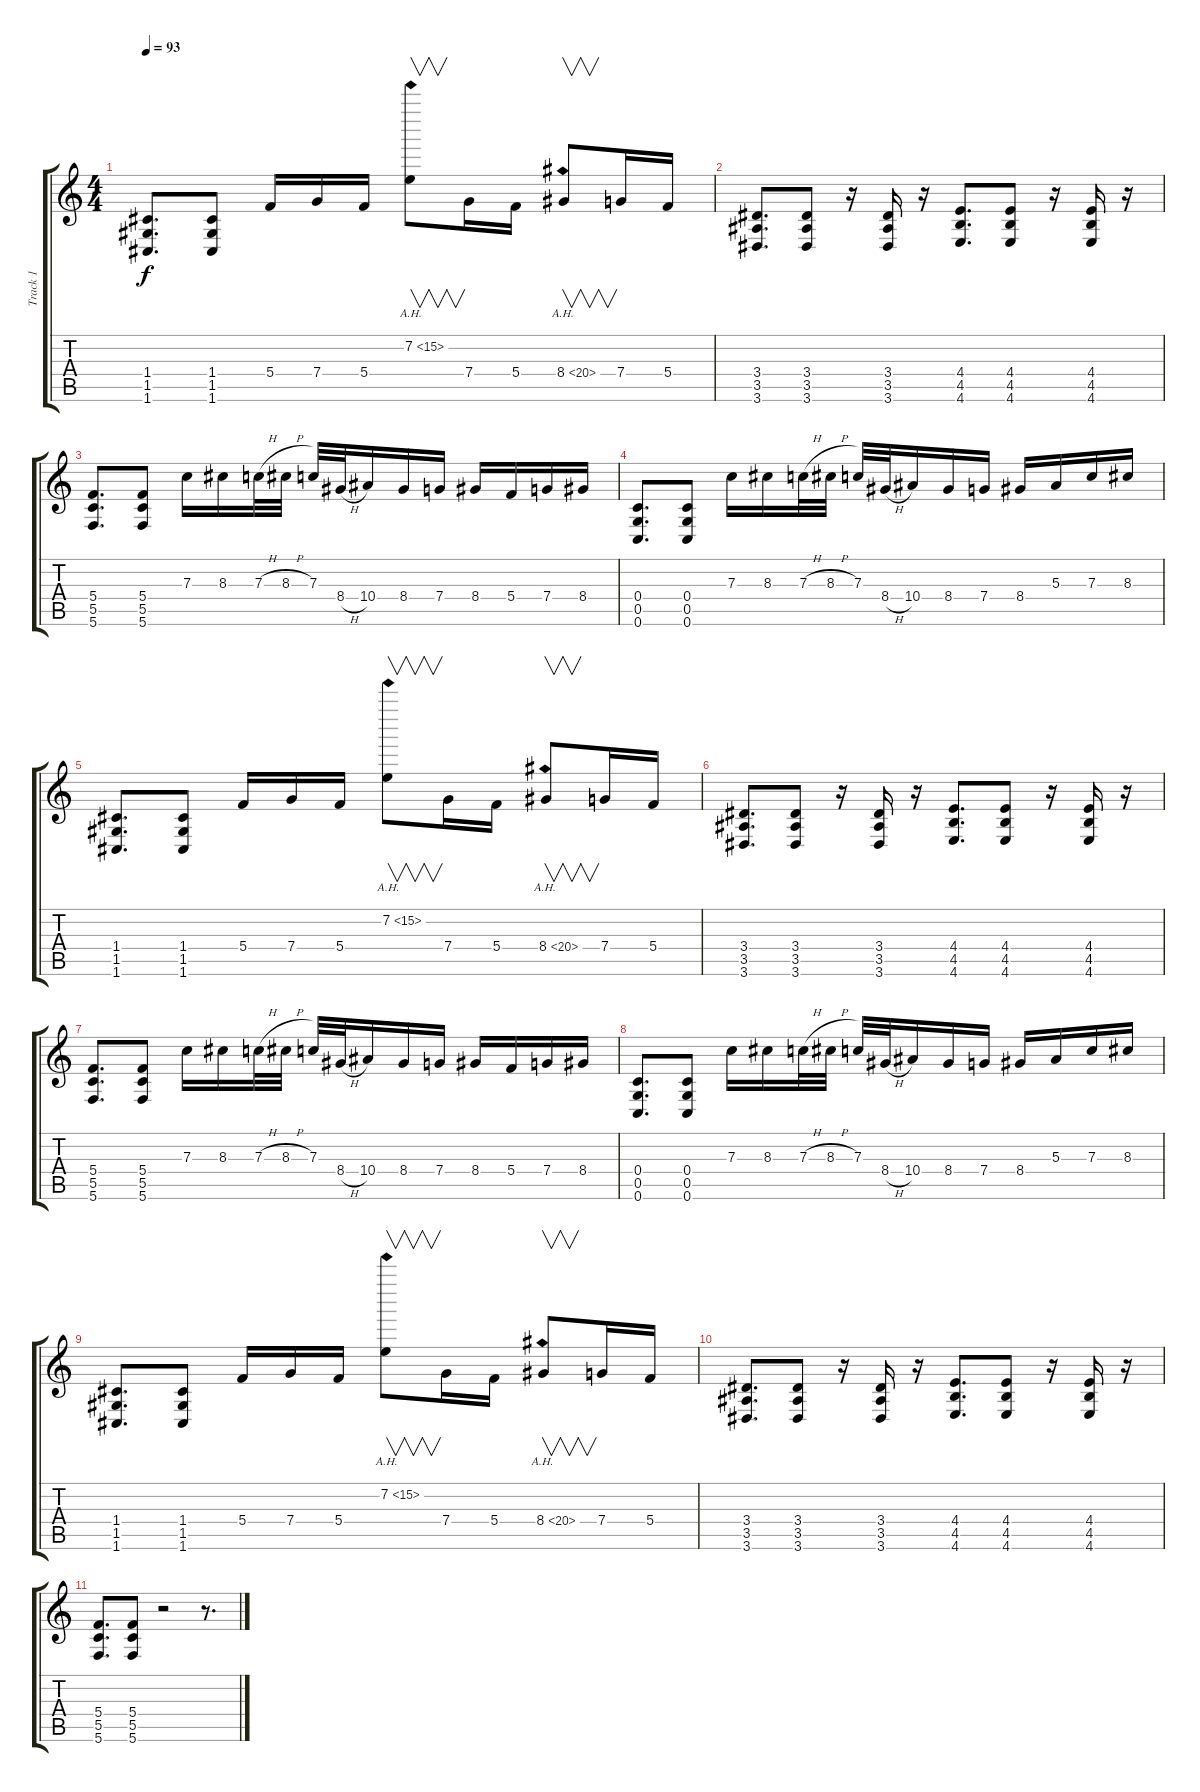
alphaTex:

\track ("Track 1" "Track 1") {instrument distortionguitar}
\staff {score tabs}
\tuning (D4 A3 F3 C3 G2 C2) {hide}
\ts (4 4)
\tempo 93
\clef g2
\ks c
(1.4 1.5 1.6).8{d dy f} (1.4 1.5 1.6).8 5.4.16 7.4.16 5.4.16 7.2{ah 8}.8{v} 7.4.16 5.4.16 8.4{ah 12}.8{v} 7.4.16 5.4.16 |
(3.4 3.5 3.6).8{d} (3.4 3.5 3.6).8 r.16 (3.4 3.5 3.6).16 r.16 (4.4 4.5 4.6).8{d} (4.4 4.5 4.6).8 r.16 (4.4 4.5 4.6).16 r.16 |
(5.4 5.5 5.6).8{d} (5.4 5.5 5.6).8 7.3.16 8.3.16 7.3{h}.32 8.3{h}.32 7.3.32 8.4{h}.32 10.4.16 8.4.16 7.4.16 8.4.16 5.4.16 7.4.16 8.4.16 |
(0.4 0.5 0.6).8{d} (0.4 0.5 0.6).8 7.3.16 8.3.16 7.3{h}.32 8.3{h}.32 7.3.32 8.4{h}.32 10.4.16 8.4.16 7.4.16 8.4.16 5.3.16 7.3.16 8.3.16 |
(1.4 1.5 1.6).8{d} (1.4 1.5 1.6).8 5.4.16 7.4.16 5.4.16 7.2{ah 8}.8{v} 7.4.16 5.4.16 8.4{ah 12}.8{v} 7.4.16 5.4.16 |
(3.4 3.5 3.6).8{d} (3.4 3.5 3.6).8 r.16 (3.4 3.5 3.6).16 r.16 (4.4 4.5 4.6).8{d} (4.4 4.5 4.6).8 r.16 (4.4 4.5 4.6).16 r.16 |
(5.4 5.5 5.6).8{d} (5.4 5.5 5.6).8 7.3.16 8.3.16 7.3{h}.32 8.3{h}.32 7.3.32 8.4{h}.32 10.4.16 8.4.16 7.4.16 8.4.16 5.4.16 7.4.16 8.4.16 |
(0.4 0.5 0.6).8{d} (0.4 0.5 0.6).8 7.3.16 8.3.16 7.3{h}.32 8.3{h}.32 7.3.32 8.4{h}.32 10.4.16 8.4.16 7.4.16 8.4.16 5.3.16 7.3.16 8.3.16 |
(1.4 1.5 1.6).8{d} (1.4 1.5 1.6).8 5.4.16 7.4.16 5.4.16 7.2{ah 8}.8{v} 7.4.16 5.4.16 8.4{ah 12}.8{v} 7.4.16 5.4.16 |
(3.4 3.5 3.6).8{d} (3.4 3.5 3.6).8 r.16 (3.4 3.5 3.6).16 r.16 (4.4 4.5 4.6).8{d} (4.4 4.5 4.6).8 r.16 (4.4 4.5 4.6).16 r.16 |
(5.4 5.5 5.6).8{d} (5.4 5.5 5.6).8 r.2 r.8{d}
